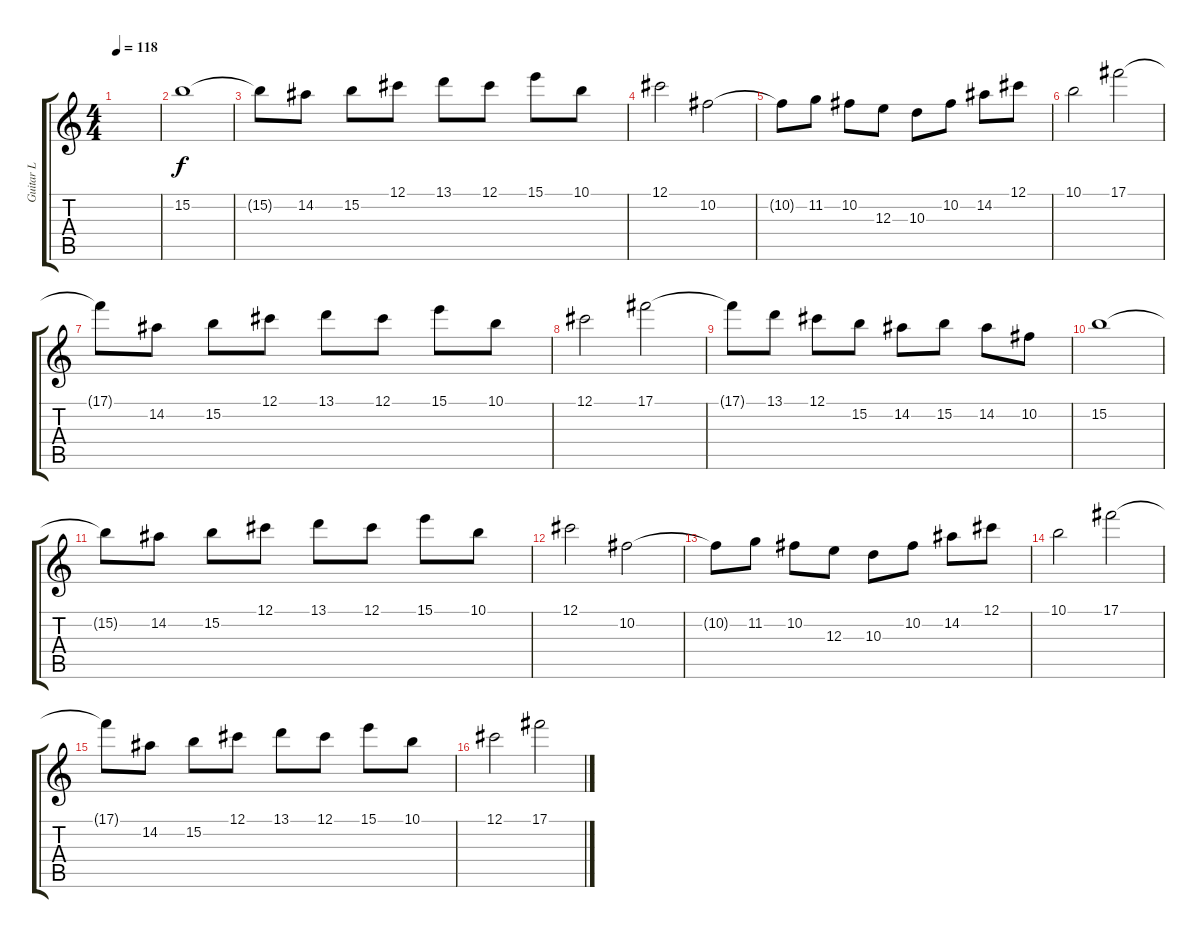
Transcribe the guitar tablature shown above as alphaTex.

\track ("Guitar L" "Guitar L") {instrument overdrivenguitar}
\staff {score tabs}
\tuning (Db4 Ab3 E3 B2 Gb2 B1) {hide}
\ts (4 4)
\tempo 118
\clef g2
\ks c
|
15.2.1 |
15.2{t}.8 14.2.8 15.2.8 12.1.8 13.1.8 12.1.8 15.1.8 10.1.8 |
12.1.2 10.2.2 |
10.2{t}.8 11.2.8 10.2.8 12.3.8 10.3.8 10.2.8 14.2.8 12.1.8 |
10.1.2 17.1.2 |
17.1{t}.8 14.2.8 15.2.8 12.1.8 13.1.8 12.1.8 15.1.8 10.1.8 |
12.1.2 17.1.2 |
17.1{t}.8 13.1.8 12.1.8 15.2.8 14.2.8 15.2.8 14.2.8 10.2.8 |
15.2.1 |
15.2{t}.8 14.2.8 15.2.8 12.1.8 13.1.8 12.1.8 15.1.8 10.1.8 |
12.1.2 10.2.2 |
10.2{t}.8 11.2.8 10.2.8 12.3.8 10.3.8 10.2.8 14.2.8 12.1.8 |
10.1.2 17.1.2 |
17.1{t}.8 14.2.8 15.2.8 12.1.8 13.1.8 12.1.8 15.1.8 10.1.8 |
12.1.2 17.1.2
